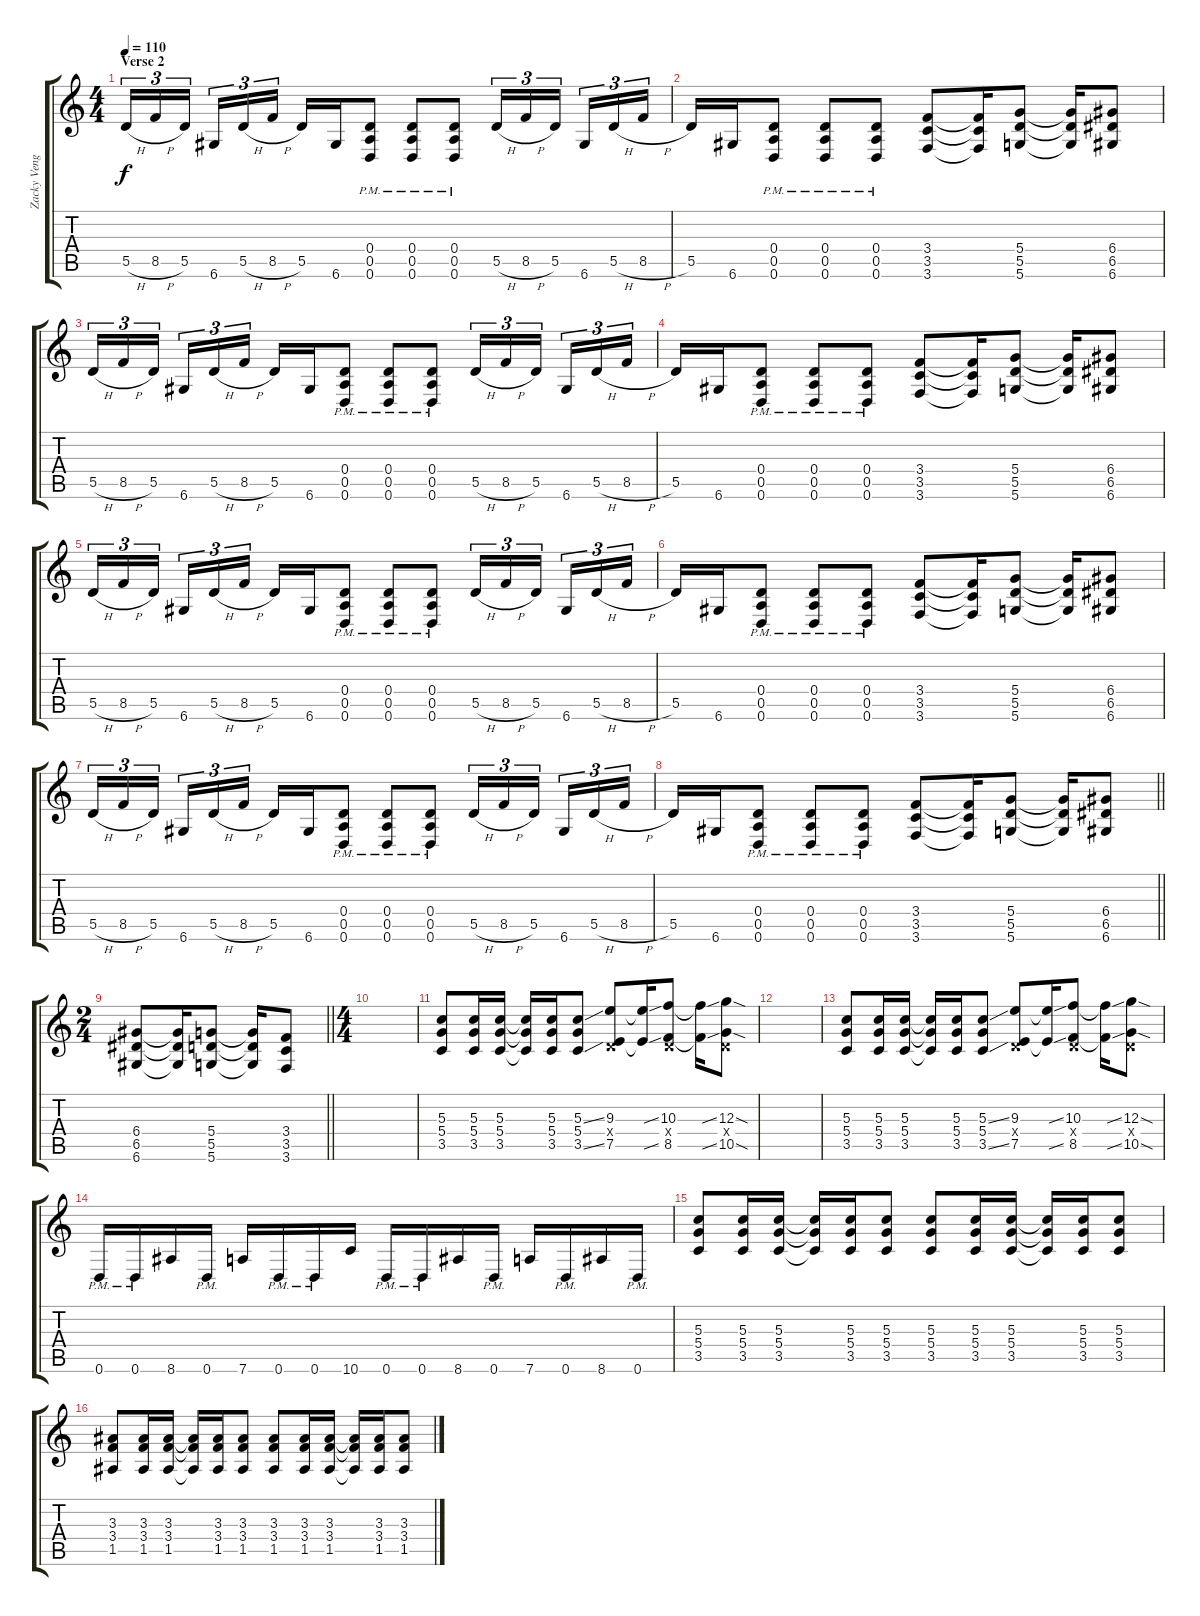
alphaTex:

\track ("Zacky Vengeance" "Zacky Veng") {instrument distortionguitar}
\staff {score tabs}
\tuning (E4 B3 G3 D3 A2 D2) {hide}
\ts (4 4)
\section ("" "Verse 2")
\tempo 110
\clef g2
\ks c
5.5{h}.16{tu (3 2) dy f} 8.5{h}.16{tu (3 2)} 5.5.16{tu (3 2) beam splitsecondary} 6.6.16{tu (3 2)} 5.5{h}.16{tu (3 2)} 8.5{h}.16{tu (3 2)} 5.5.16 6.6.16 (0.4{pm} 0.5{pm} 0.6{pm}).8 (0.4{pm} 0.5{pm} 0.6{pm}).8 (0.4{pm} 0.5{pm} 0.6{pm}).8 5.5{h}.16{tu (3 2)} 8.5{h}.16{tu (3 2)} 5.5.16{tu (3 2) beam splitsecondary} 6.6.16{tu (3 2)} 5.5{h}.16{tu (3 2)} 8.5{h}.16{tu (3 2)} |
5.5.16 6.6.16 (0.4{pm} 0.5{pm} 0.6{pm}).8 (0.4{pm} 0.5{pm} 0.6{pm}).8 (0.4{pm} 0.5{pm} 0.6{pm}).8 (3.4 3.5 3.6).8 (3.4{t} 3.5{t} 3.6{t}).16 (5.4 5.5 5.6).8 (5.4{t} 5.5{t} 5.6{t}).16 (6.4 6.5 6.6).8 |
5.5{h}.16{tu (3 2)} 8.5{h}.16{tu (3 2)} 5.5.16{tu (3 2) beam splitsecondary} 6.6.16{tu (3 2)} 5.5{h}.16{tu (3 2)} 8.5{h}.16{tu (3 2)} 5.5.16 6.6.16 (0.4{pm} 0.5{pm} 0.6{pm}).8 (0.4{pm} 0.5{pm} 0.6{pm}).8 (0.4{pm} 0.5{pm} 0.6{pm}).8 5.5{h}.16{tu (3 2)} 8.5{h}.16{tu (3 2)} 5.5.16{tu (3 2) beam splitsecondary} 6.6.16{tu (3 2)} 5.5{h}.16{tu (3 2)} 8.5{h}.16{tu (3 2)} |
5.5.16 6.6.16 (0.4{pm} 0.5{pm} 0.6{pm}).8 (0.4{pm} 0.5{pm} 0.6{pm}).8 (0.4{pm} 0.5{pm} 0.6{pm}).8 (3.4 3.5 3.6).8 (3.4{t} 3.5{t} 3.6{t}).16 (5.4 5.5 5.6).8 (5.4{t} 5.5{t} 5.6{t}).16 (6.4 6.5 6.6).8 |
5.5{h}.16{tu (3 2)} 8.5{h}.16{tu (3 2)} 5.5.16{tu (3 2) beam splitsecondary} 6.6.16{tu (3 2)} 5.5{h}.16{tu (3 2)} 8.5{h}.16{tu (3 2)} 5.5.16 6.6.16 (0.4{pm} 0.5{pm} 0.6{pm}).8 (0.4{pm} 0.5{pm} 0.6{pm}).8 (0.4{pm} 0.5{pm} 0.6{pm}).8 5.5{h}.16{tu (3 2)} 8.5{h}.16{tu (3 2)} 5.5.16{tu (3 2) beam splitsecondary} 6.6.16{tu (3 2)} 5.5{h}.16{tu (3 2)} 8.5{h}.16{tu (3 2)} |
5.5.16 6.6.16 (0.4{pm} 0.5{pm} 0.6{pm}).8 (0.4{pm} 0.5{pm} 0.6{pm}).8 (0.4{pm} 0.5{pm} 0.6{pm}).8 (3.4 3.5 3.6).8 (3.4{t} 3.5{t} 3.6{t}).16 (5.4 5.5 5.6).8 (5.4{t} 5.5{t} 5.6{t}).16 (6.4 6.5 6.6).8 |
5.5{h}.16{tu (3 2)} 8.5{h}.16{tu (3 2)} 5.5.16{tu (3 2) beam splitsecondary} 6.6.16{tu (3 2)} 5.5{h}.16{tu (3 2)} 8.5{h}.16{tu (3 2)} 5.5.16 6.6.16 (0.4{pm} 0.5{pm} 0.6{pm}).8 (0.4{pm} 0.5{pm} 0.6{pm}).8 (0.4{pm} 0.5{pm} 0.6{pm}).8 5.5{h}.16{tu (3 2)} 8.5{h}.16{tu (3 2)} 5.5.16{tu (3 2) beam splitsecondary} 6.6.16{tu (3 2)} 5.5{h}.16{tu (3 2)} 8.5{h}.16{tu (3 2)} |
\barLineRight lightlight
5.5.16 6.6.16 (0.4{pm} 0.5{pm} 0.6{pm}).8 (0.4{pm} 0.5{pm} 0.6{pm}).8 (0.4{pm} 0.5{pm} 0.6{pm}).8 (3.4 3.5 3.6).8 (3.4{t} 3.5{t} 3.6{t}).16 (5.4 5.5 5.6).8 (5.4{t} 5.5{t} 5.6{t}).16 (6.4 6.5 6.6).8 |
\ts (2 4)
\barLineRight lightlight
(6.4 6.5 6.6).8 (6.4{t} 6.5{t} 6.6{t}).16 (5.4 5.5 5.6).8 (5.4{t} 5.5{t} 5.6{t}).16 (3.4 3.5 3.6).8 |
\ts (4 4)
|
(5.3 5.4 3.5).8 (5.3 5.4 3.5).16 (5.3 5.4 3.5).16 (5.3{t} 5.4{t} 3.5{t}).16 (5.3 5.4 3.5).16 (5.3{ss} 5.4 3.5{ss}).8 (9.3 0.4{x} 7.5).8 (9.3{ss t} 7.5{ss t}).16 (10.3 0.4{x} 8.5).8 (10.3{ss t} 8.5{ss t}).16 (12.3{sod} 0.4{x} 10.5{sod}).8 |
|
(5.3 5.4 3.5).8 (5.3 5.4 3.5).16 (5.3 5.4 3.5).16 (5.3{t} 5.4{t} 3.5{t}).16 (5.3 5.4 3.5).16 (5.3{ss} 5.4 3.5{ss}).8 (9.3 0.4{x} 7.5).8 (9.3{ss t} 7.5{ss t}).16 (10.3 0.4{x} 8.5).8 (10.3{ss t} 8.5{ss t}).16 (12.3{sod} 0.4{x} 10.5{sod}).8 |
0.6{pm}.16 0.6{pm}.16 8.6.16 0.6{pm}.16 7.6.16 0.6{pm}.16 0.6{pm}.16 10.6.16 0.6{pm}.16 0.6{pm}.16 8.6.16 0.6{pm}.16 7.6.16 0.6{pm}.16 8.6.16 0.6{pm}.16 |
(5.3 5.4 3.5).8 (5.3 5.4 3.5).16 (5.3 5.4 3.5).16 (5.3{t} 5.4{t} 3.5{t}).16 (5.3 5.4 3.5).16 (5.3 5.4 3.5).8 (5.3 5.4 3.5).8 (5.3 5.4 3.5).16 (5.3 5.4 3.5).16 (5.3{t} 5.4{t} 3.5{t}).16 (5.3 5.4 3.5).16 (5.3 5.4 3.5).8 |
(3.3 3.4 1.5).8 (3.3 3.4 1.5).16 (3.3 3.4 1.5).16 (3.3{t} 3.4{t} 1.5{t}).16 (3.3 3.4 1.5).16 (3.3 3.4 1.5).8 (3.3 3.4 1.5).8 (3.3 3.4 1.5).16 (3.3 3.4 1.5).16 (3.3{t} 3.4{t} 1.5{t}).16 (3.3 3.4 1.5).16 (3.3 3.4 1.5).8
